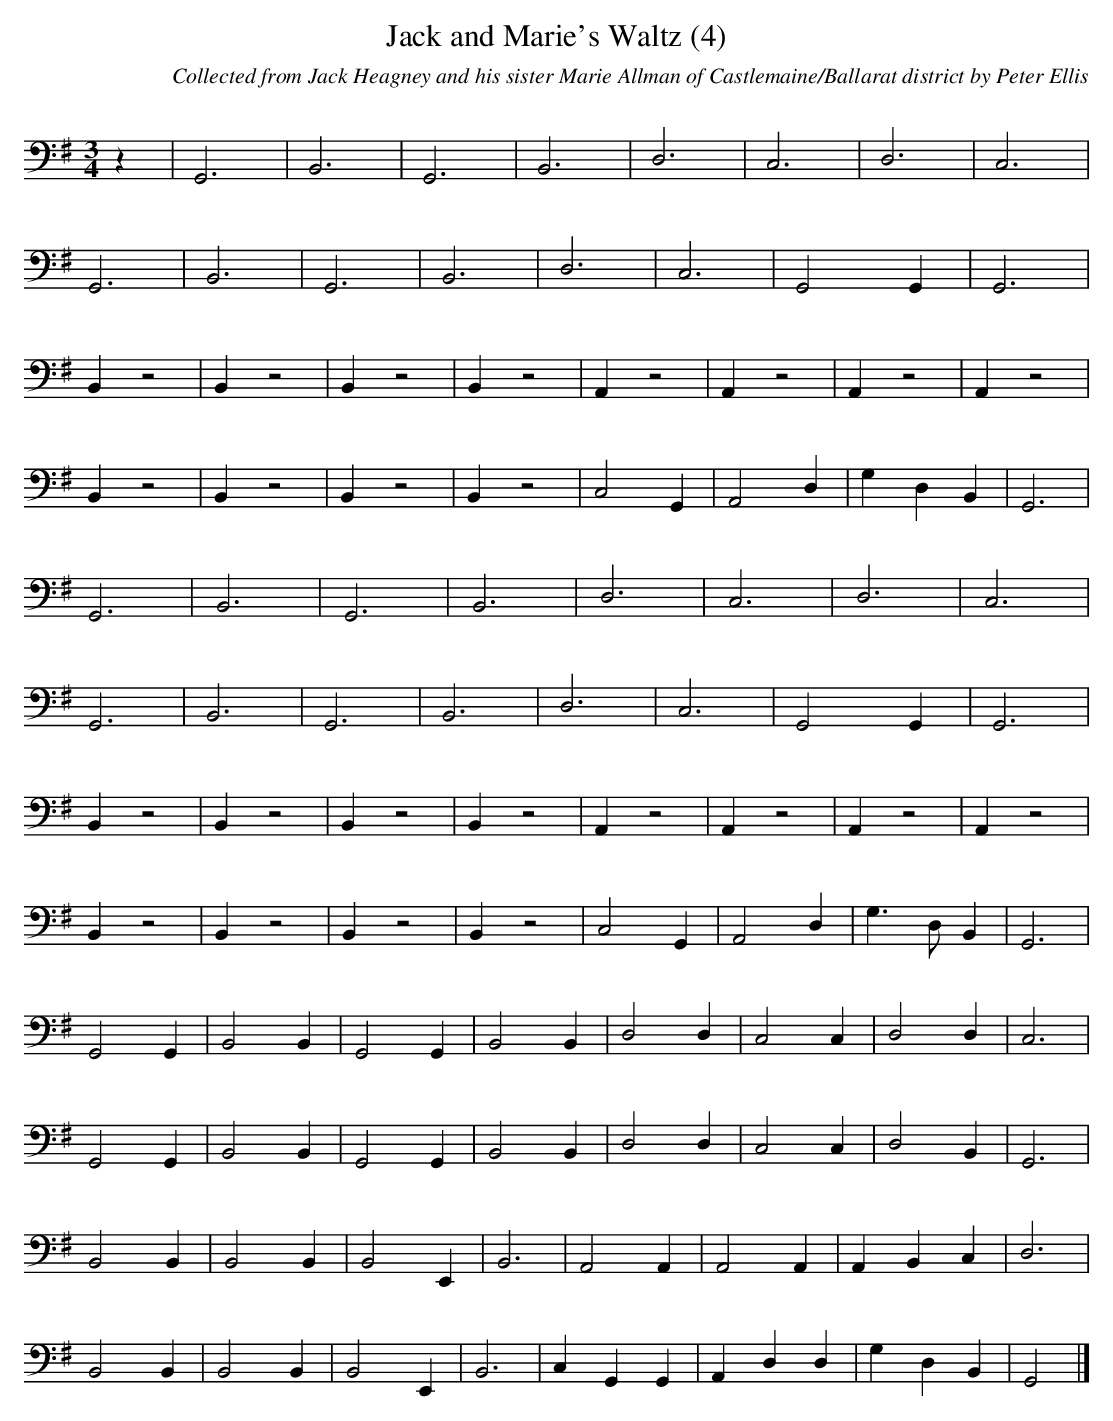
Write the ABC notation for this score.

X:1
T:Jack and Marie's Waltz (4)
Q:150
C:Collected from Jack Heagney and his sister Marie Allman of Castlemaine/Ballarat district by Peter Ellis
M:3/4
L:1/4
K:G
z|G,,3|B,,3|G,,3|B,,3|D,3|C,3|D,3|C,3|
G,,3|B,,3|G,,3|B,,3|D,3|C,3|G,,2G,,|G,,3|
B,,z2|B,,z2|B,,z2|B,,z2|A,,z2|A,,z2|A,,z2|A,,z2|
B,,z2|B,,z2|B,,z2|B,,z2|C,2G,,|A,,2D,|G,D,B,,|G,,3|
G,,3|B,,3|G,,3|B,,3|D,3|C,3|D,3|C,3|
G,,3|B,,3|G,,3|B,,3|D,3|C,3|G,,2G,,|G,,3|
B,,z2|B,,z2|B,,z2|B,,z2|A,,z2|A,,z2|A,,z2|A,,z2|
B,,z2|B,,z2|B,,z2|B,,z2|C,2G,,|A,,2D,|G,>D,B,,|G,,3|
G,,2G,,|B,,2B,,|G,,2G,,|B,,2B,,|D,2D,|C,2C,|D,2D,|C,3|
G,,2G,,|B,,2B,,|G,,2G,,|B,,2B,,|D,2D,|C,2C,|D,2B,,|G,,3|
B,,2B,,|B,,2B,,|B,,2E,,|B,,3|A,,2A,,|A,,2A,,|A,,B,,C,|D,3|
B,,2B,,|B,,2B,,|B,,2E,,|B,,3|C,G,,G,,|A,,D,D,|G,D,B,,|G,,2|]
